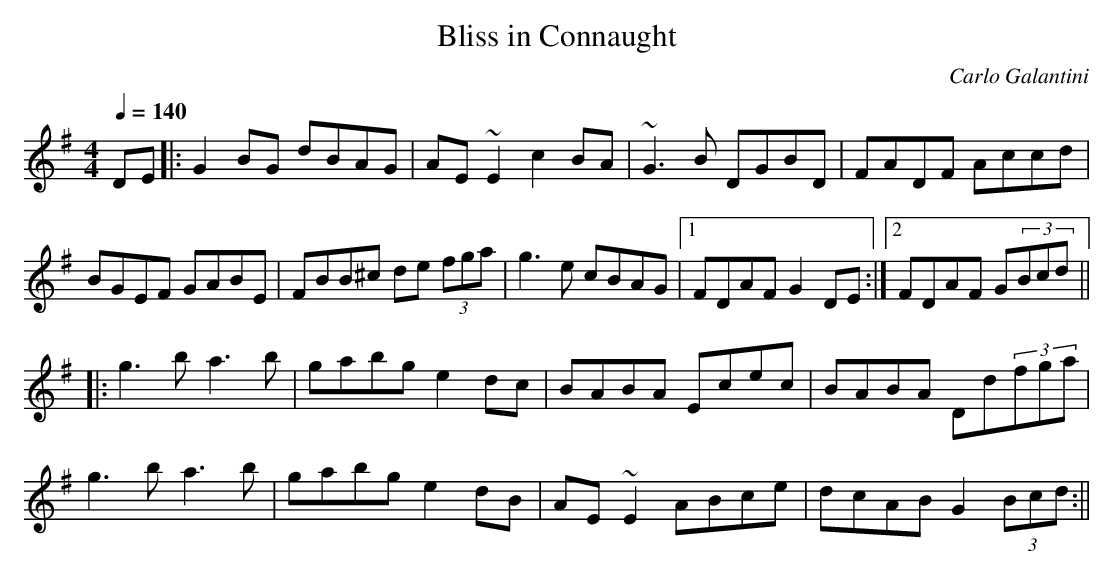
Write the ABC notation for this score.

X:1
T:Bliss in Connaught
C:Carlo Galantini
M:4/4
L:1/8
Q:1/4=140
K:G
DE|:G2BG dBAG|AE~E2 c2BA|~G3B DGBD|FADF Accd|!
BGEF GABE|FBB^c de (3fga|g3e cBAG|1 FDAF G2DE:|2 FDAF G(3Bcd||!
|:g3b a3b|gabg e2dc|BABA Ecec|BABA Dd(3fga|!
 g3b a3b|gabg e2dB|AE~E2 ABce|dcAB G2(3Bcd:||!
